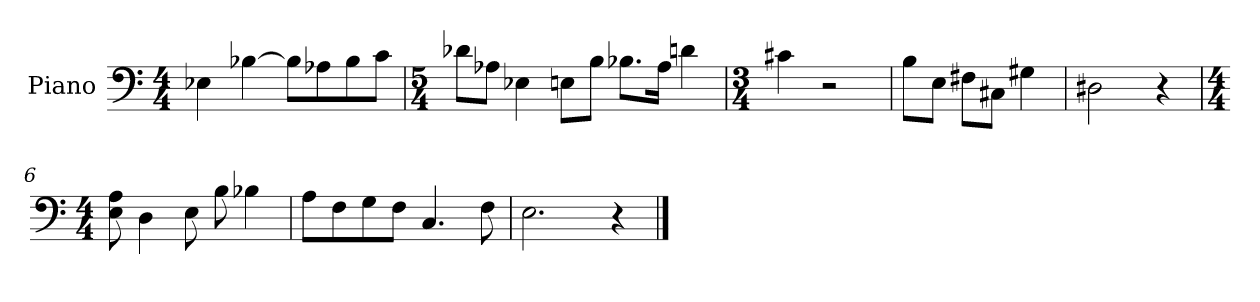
**kern
*part1
*staff1
*I"Piano
*I'Pno
*clefF4
*k[]
*C:
*M4/4
=1
4E-X\
[4B-X\
8B-\L]
8A-X\
8B-\
8c\J
=2
*M5/4
8d-X\L
8A-X\J
4E-X\
8En\L
8B\J
8.B-X\L
16A-\Jk
4dn\
=3
*M3/4
4c#X\
2r
=4
8B\L
8E\J
8F#X\L
8C#X\J
4G#X\
=5
2D#X\
4r
=6
*M4/4
8E\ 8A\
4D\
8E\
8B\
4B-X\
=7
8A\L
8F\
8G\
8F\J
4.C/
8F\
=8
2.E\
4r
==
*-
